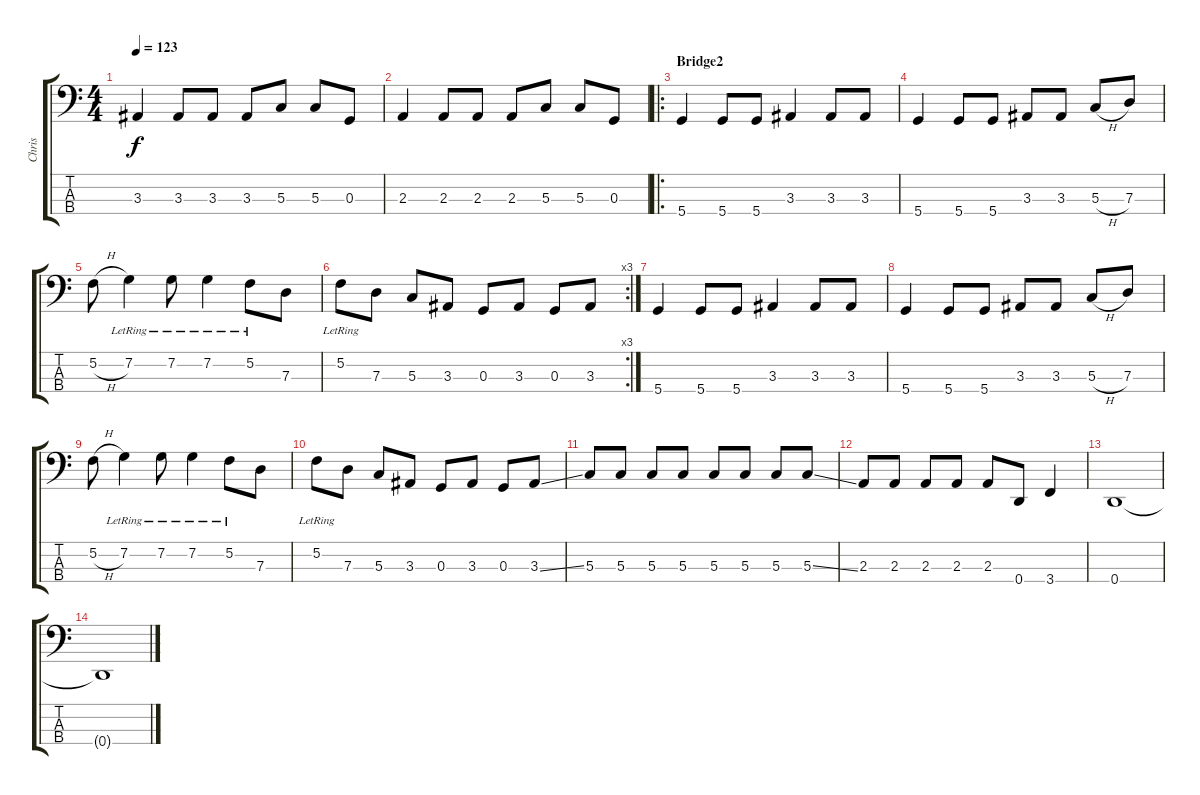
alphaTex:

\track ("Chris" "Chris") {instrument electricbasspick}
\staff {score tabs}
\tuning (F2 C2 G1 D1) {hide}
\ts (4 4)
\tempo 123
\clef f4
\ks c
3.3.4{dy f} 3.3.8 3.3.8 3.3.8 5.3.8 5.3.8 0.3.8 |
2.3.4 2.3.8 2.3.8 2.3.8 5.3.8 5.3.8 0.3.8 |
\ro
\section ("" "Bridge2")
5.4.4 5.4.8 5.4.8 3.3.4 3.3.8 3.3.8 |
5.4.4 5.4.8 5.4.8 3.3.8 3.3.8 5.3{h}.8 7.3.8 |
5.2{h}.8 7.2{lr}.4 7.2{lr}.8 7.2{lr}.4 5.2{lr}.8 7.3.8 |
\rc 3
5.2{lr}.8 7.3.8 5.3.8 3.3.8 0.3.8 3.3.8 0.3.8 3.3.8 |
5.4.4 5.4.8 5.4.8 3.3.4 3.3.8 3.3.8 |
5.4.4 5.4.8 5.4.8 3.3.8 3.3.8 5.3{h}.8 7.3.8 |
5.2{h}.8 7.2{lr}.4 7.2{lr}.8 7.2{lr}.4 5.2{lr}.8 7.3.8 |
5.2{lr}.8 7.3.8 5.3.8 3.3.8 0.3.8 3.3.8 0.3.8 3.3{ss}.8 |
5.3.8 5.3.8 5.3.8 5.3.8 5.3.8 5.3.8 5.3.8 5.3{ss}.8 |
2.3.8 2.3.8 2.3.8 2.3.8 2.3.8 0.4.8 3.4.4 |
0.4.1 |
0.4{t}.1
